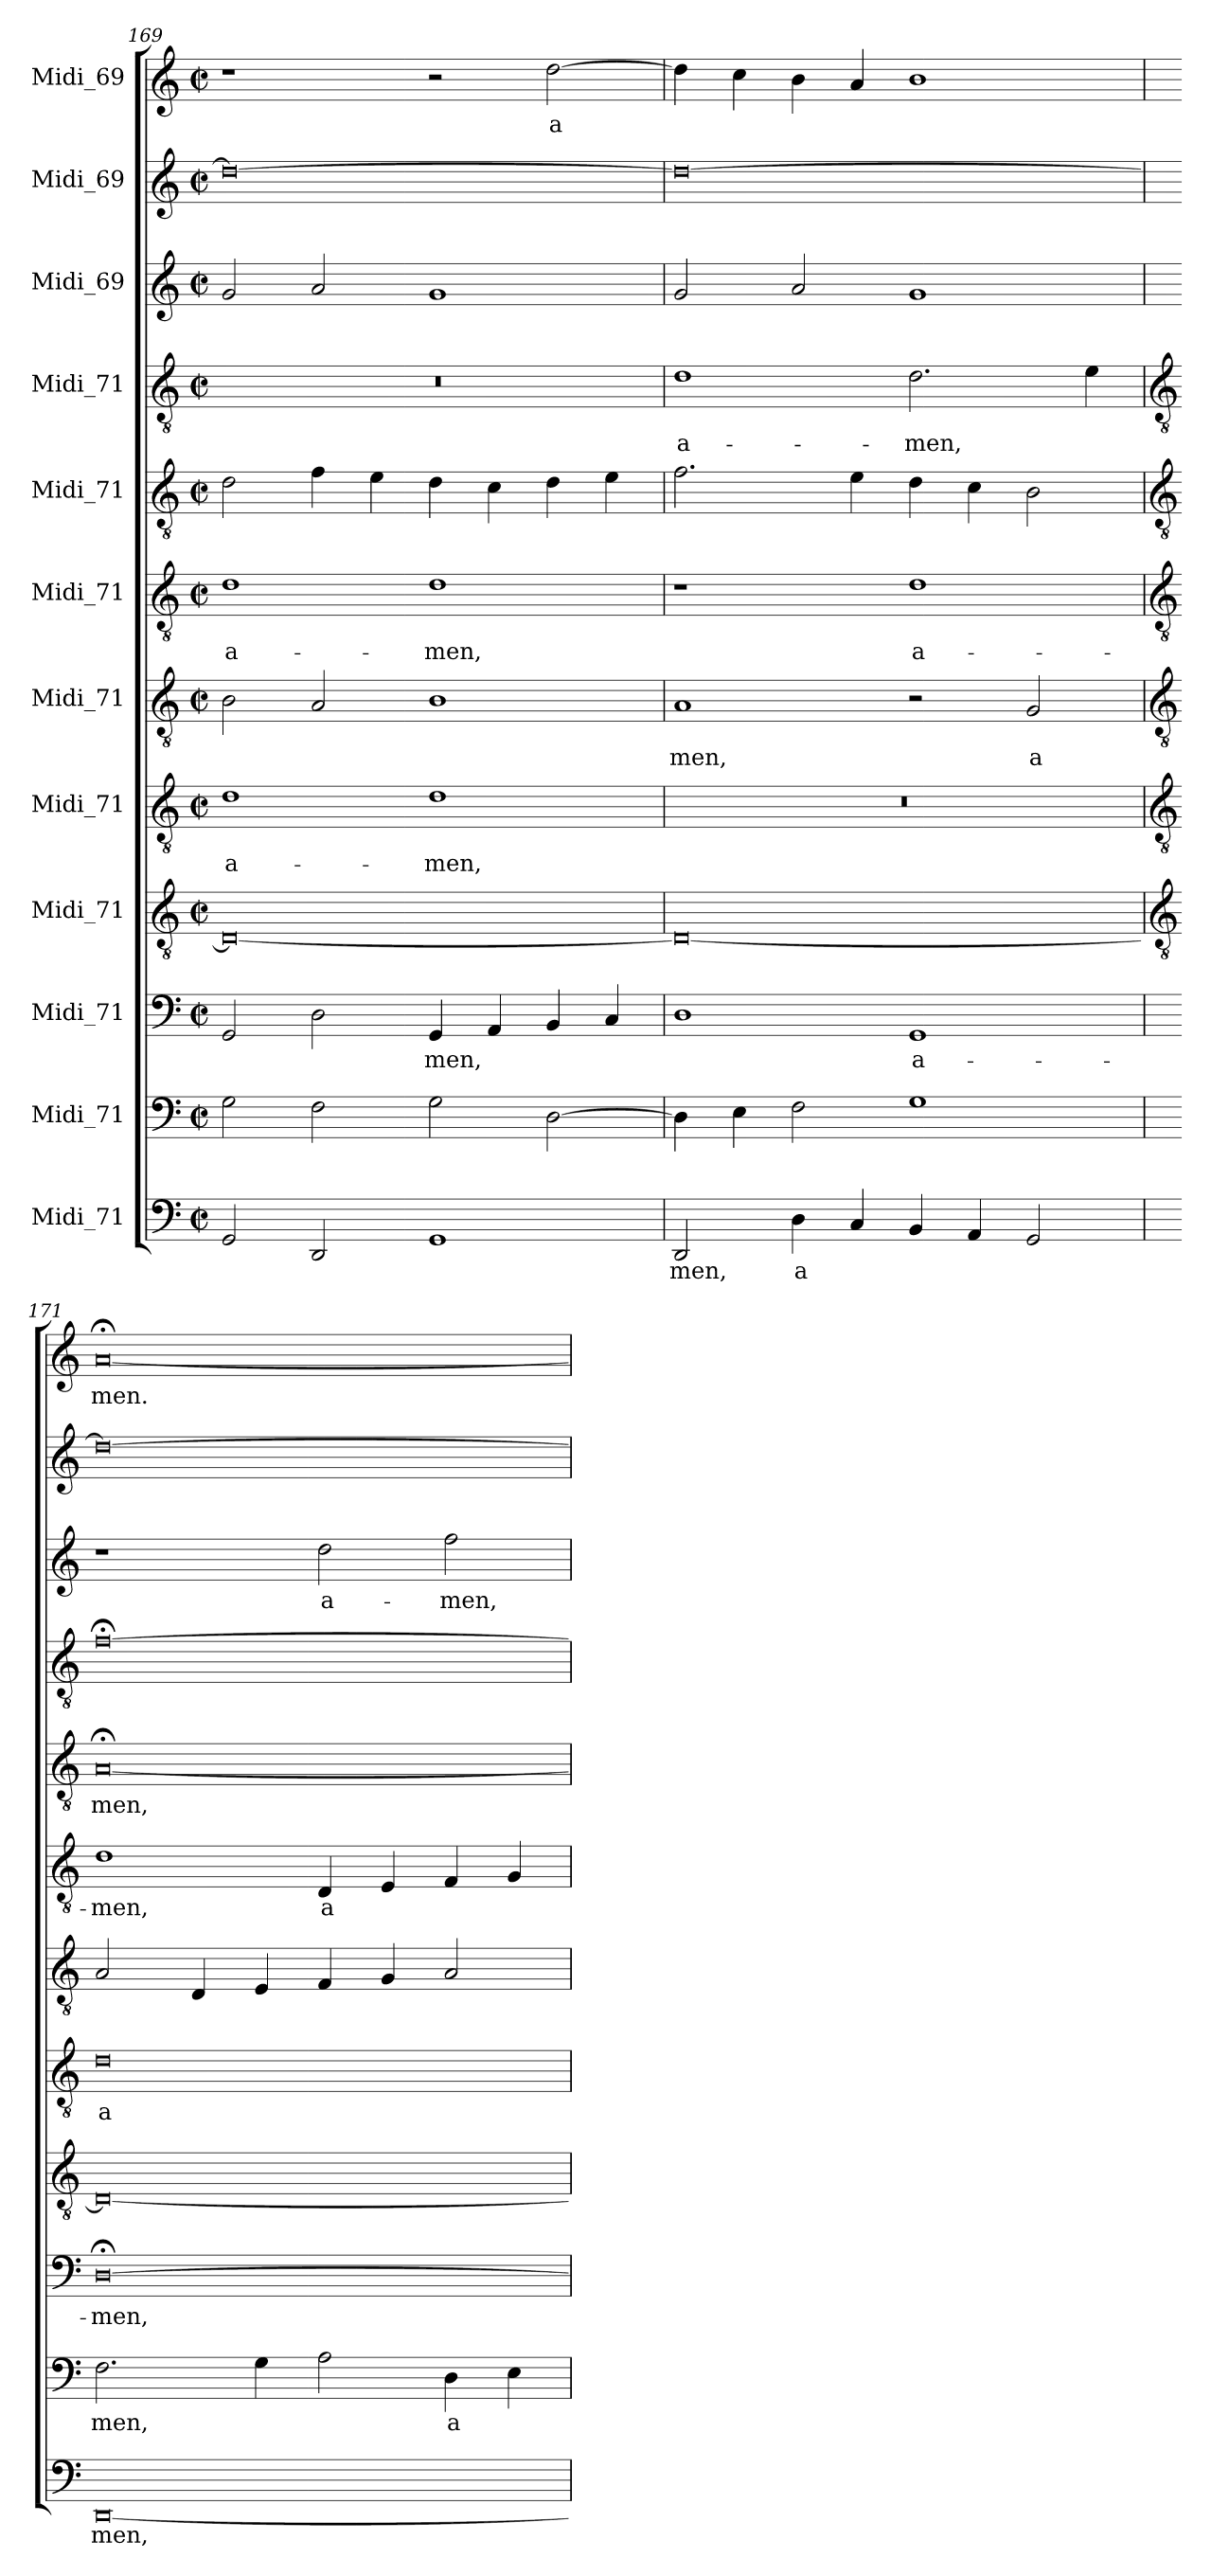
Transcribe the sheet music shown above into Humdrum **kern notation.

**kern	**text	**kern	**text	**kern	**text	**kern	**kern	**text	**kern	**text	**kern	**text	**kern	**text	**kern	**text	**kern	**text	**kern	**kern	**text
*part12	*part12	*part11	*part11	*part10	*part10	*part9	*part8	*part8	*part7	*part7	*part6	*part6	*part5	*part5	*part4	*part4	*part3	*part3	*part2	*part1	*part1
*staff12	*staff12	*staff11	*staff11	*staff10	*staff10	*staff9	*staff8	*staff8	*staff7	*staff7	*staff6	*staff6	*staff5	*staff5	*staff4	*staff4	*staff3	*staff3	*staff2	*staff1	*staff1
*I"Midi_71	*	*I"Midi_71	*	*I"Midi_71	*	*I"Midi_71	*I"Midi_71	*	*I"Midi_71	*	*I"Midi_71	*	*I"Midi_71	*	*I"Midi_71	*	*I"Midi_69	*	*I"Midi_69	*I"Midi_69	*
*clefF4	*	*clefF4	*	*clefF4	*	*clefGv2	*clefGv2	*	*clefGv2	*	*clefGv2	*	*clefGv2	*	*clefGv2	*	*clefG2	*	*clefG2	*clefG2	*
*k[]	*	*k[]	*	*k[]	*	*k[]	*k[]	*	*k[]	*	*k[]	*	*k[]	*	*k[]	*	*k[]	*	*k[]	*k[]	*
*C:	*	*C:	*	*C:	*	*C:	*C:	*	*C:	*	*C:	*	*C:	*	*C:	*	*C:	*	*C:	*C:	*
*M4/2	*	*M4/2	*	*M4/2	*	*M4/2	*M4/2	*	*M4/2	*	*M4/2	*	*M4/2	*	*M4/2	*	*M4/2	*	*M4/2	*M4/2	*
*met(c|)	*	*met(c|)	*	*met(c|)	*	*met(c|)	*met(c|)	*	*met(c|)	*	*met(c|)	*	*met(c|)	*	*met(c|)	*	*met(c|)	*	*met(c|)	*met(c|)	*
=169	=169	=169	=169	=169	=169	=169	=169	=169	=169	=169	=169	=169	=169	=169	=169	=169	=169	=169	=169	=169	=169
!	!	!	!	!	!	!	!	!LO:LY:b	!	!	!	!LO:LY:b	!	!	!	!	!	!	!	!	!
2GG	.	2G	.	2GG	.	0D_	1d	a-	2B	.	1d	a-	2d	.	0r	.	2g	.	0dd_	1r	.
2DD	.	2F	.	2D	.	.	.	.	2A	.	.	.	4f	.	.	.	2a	.	.	.	.
.	.	.	.	.	.	.	.	.	.	.	.	.	4e	.	.	.	.	.	.	.	.
!	!	!	!	!	!LO:LY:b	!	!	!LO:LY:b	!	!	!	!LO:LY:b	!	!	!	!	!	!	!	!	!
1GG	.	2G	.	4GG	men,	.	1d	-men,	1B	.	1d	-men,	4d	.	.	.	1g	.	.	2r	.
.	.	.	.	4AA	.	.	.	.	.	.	.	.	4c	.	.	.	.	.	.	.	.
!	!	!	!	!	!	!	!	!	!	!	!	!	!	!	!	!	!	!	!	!	!LO:LY:b
.	.	[2D	.	4BB	.	.	.	.	.	.	.	.	4d	.	.	.	.	.	.	[2dd	a
.	.	.	.	4C	.	.	.	.	.	.	.	.	4e	.	.	.	.	.	.	.	.
=170	=170	=170	=170	=170	=170	=170	=170	=170	=170	=170	=170	=170	=170	=170	=170	=170	=170	=170	=170	=170	=170
!	!LO:LY:b	!	!	!	!	!	!	!	!	!LO:LY:b	!	!	!	!	!	!LO:LY:b	!	!	!	!	!
2DD	men,	4D]	.	1D	.	0D_	0r	.	1A	men,	1r	.	2.f	.	1d	a-	2g	.	0dd_	4dd]	.
.	.	4E	.	.	.	.	.	.	.	.	.	.	.	.	.	.	.	.	.	4cc	.
!	!LO:LY:b	!	!	!	!	!	!	!	!	!	!	!	!	!	!	!	!	!	!	!	!
4D	a	2F	.	.	.	.	.	.	.	.	.	.	.	.	.	.	2a	.	.	4b	.
4C	.	.	.	.	.	.	.	.	.	.	.	.	4e	.	.	.	.	.	.	4a	.
!	!	!	!	!	!LO:LY:b	!	!	!	!	!	!	!LO:LY:b	!	!	!	!LO:LY:b	!	!	!	!	!
4BB	.	1G	.	1GG	a-	.	.	.	2r	.	1d	a-	4d	.	2.d	-men,	1g	.	.	1b	.
4AA	.	.	.	.	.	.	.	.	.	.	.	.	4c	.	.	.	.	.	.	.	.
!	!	!	!	!	!	!	!	!	!	!LO:LY:b	!	!	!	!	!	!	!	!	!	!	!
2GG	.	.	.	.	.	.	.	.	2G	a	.	.	2B	.	.	.	.	.	.	.	.
.	.	.	.	.	.	.	.	.	.	.	.	.	.	.	4e	.	.	.	.	.	.
!!LO:LB:g=z
=171	=171	=171	=171	=171	=171	=171	=171	=171	=171	=171	=171	=171	=171	=171	=171	=171	=171	=171	=171	=171	=171
*	*	*	*	*	*	*clefGv2	*clefGv2	*	*clefGv2	*	*clefGv2	*	*clefGv2	*	*clefGv2	*	*	*	*	*	*
!	!LO:LY:b	!	!LO:LY:b	!	!LO:LY:b	!	!	!LO:LY:b	!	!	!	!LO:LY:b	!	!LO:LY:b	!	!	!	!	!	!	!LO:LY:b
[0DD	men,	2.F	men,	[0D;<	-men,	0D_	0d	a-	2A	.	1d	-men,	[0A;<	men,	[0f;<	.	1r	.	0dd_	[0a;<	men.
.	.	.	.	.	.	.	.	.	4D	.	.	.	.	.	.	.	.	.	.	.	.
.	.	4G	.	.	.	.	.	.	4E	.	.	.	.	.	.	.	.	.	.	.	.
!	!	!	!	!	!	!	!	!	!	!	!	!LO:LY:b	!	!	!	!	!	!LO:LY:b	!	!	!
.	.	2A	.	.	.	.	.	.	4F	.	4D	a	.	.	.	.	2dd	a-	.	.	.
.	.	.	.	.	.	.	.	.	4G	.	4E	.	.	.	.	.	.	.	.	.	.
!	!	!	!LO:LY:b	!	!	!	!	!	!	!	!	!	!	!	!	!	!	!LO:LY:b	!	!	!
.	.	4D	a	.	.	.	.	.	2A	.	4F	.	.	.	.	.	2ff	-men,	.	.	.
.	.	4E	.	.	.	.	.	.	.	.	4G	.	.	.	.	.	.	.	.	.	.
=	=	=	=	=	=	=	=	=	=	=	=	=	=	=	=	=	=	=	=	=	=
*-	*-	*-	*-	*-	*-	*-	*-	*-	*-	*-	*-	*-	*-	*-	*-	*-	*-	*-	*-	*-	*-
